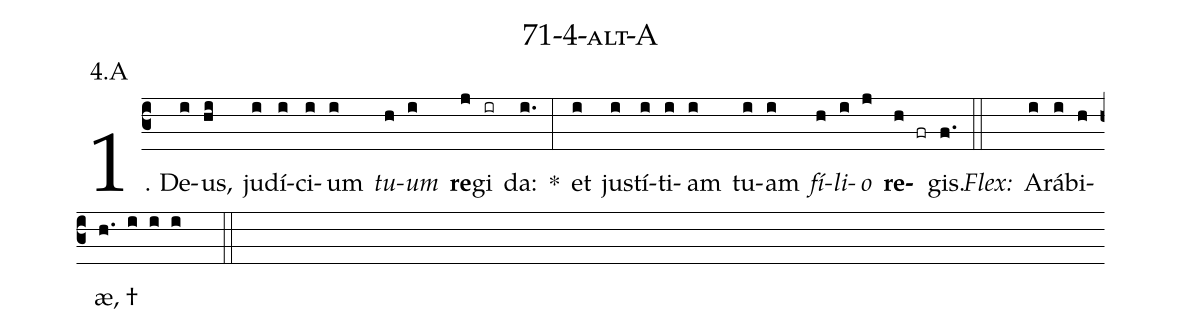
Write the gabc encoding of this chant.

name: 71-4-alt-A;
annotation: 4.A;
%%
(c3)1. De(i)us,(hi) ju(i)dí(i)ci(i)um(i) <i>tu</i>(h)<i>um</i>(i) <b>re</b>(j)gi(ir) da:(i.) *(:) et(i) jus(i)tí(i)ti(i)am(i) tu(i)am(i) <i>fí</i>(h)<i>li</i>(i)<i>o</i>(j) <b>re</b>(h fr)gis.(f.) (::)
<i>Flex:</i>()  A(i)rá(i)bi(h)æ, †(h. i i i  ::)
